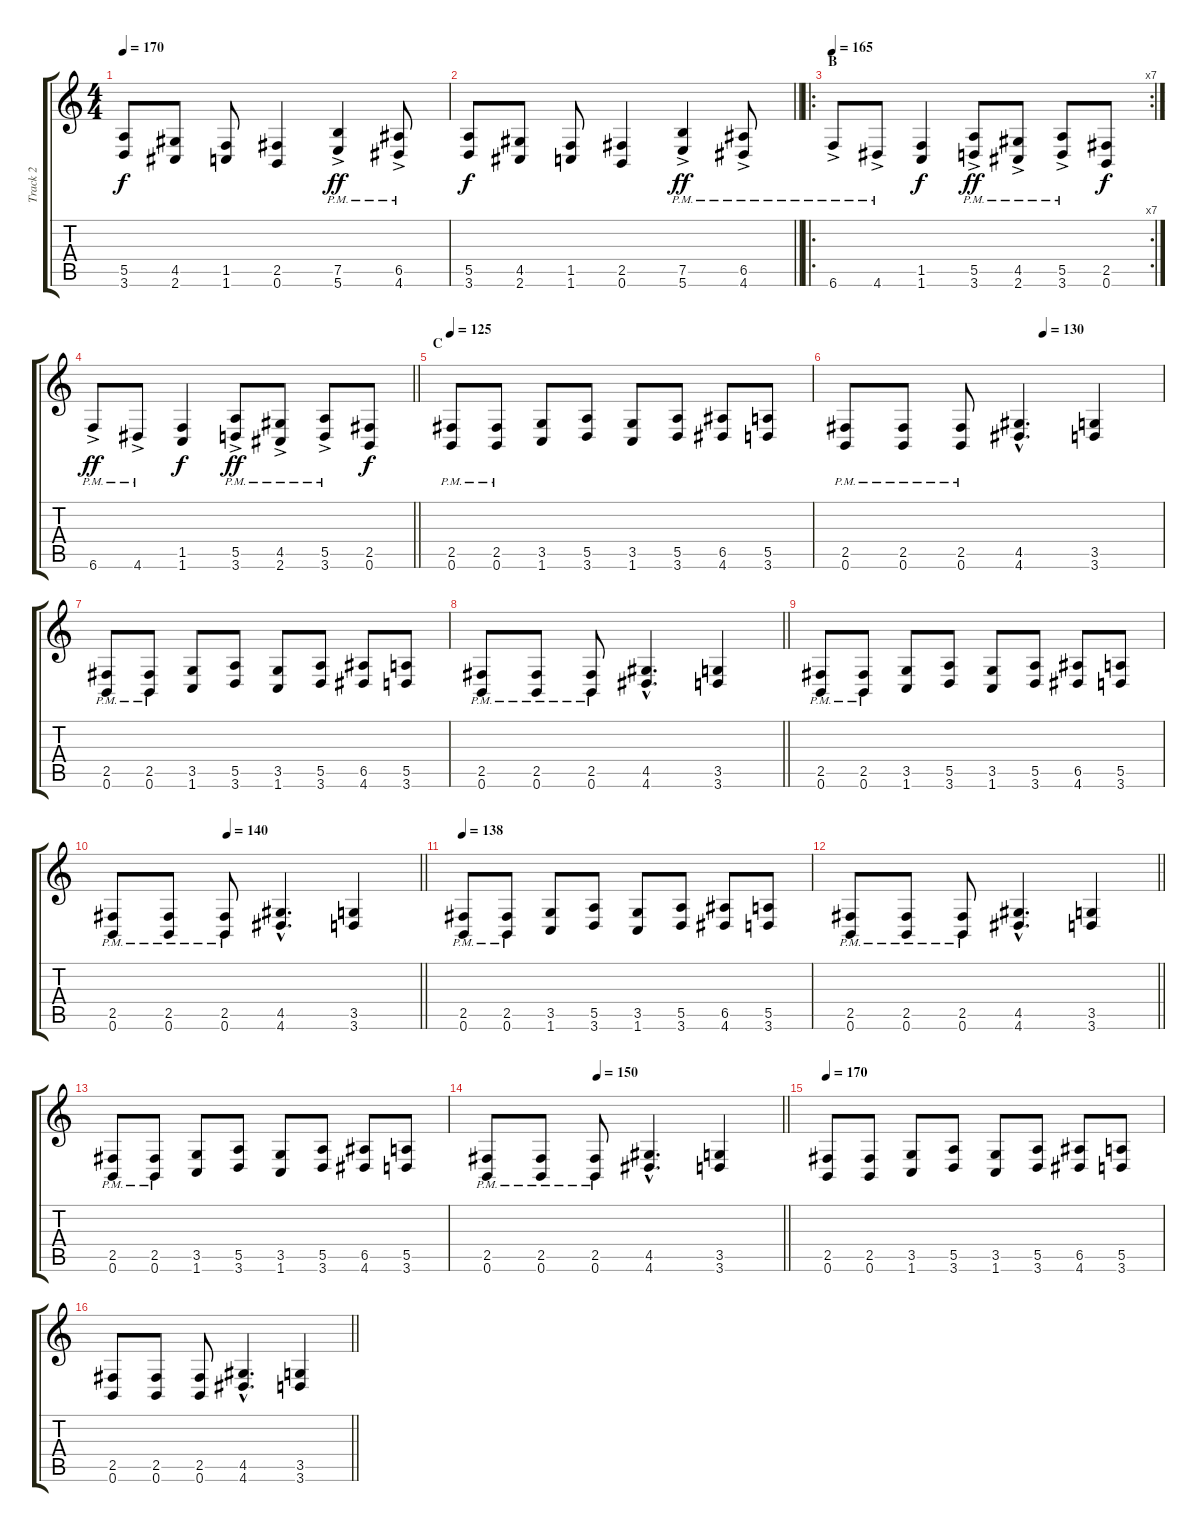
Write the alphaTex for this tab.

\track ("Track 2" "Track 2") {instrument distortionguitar}
\staff {score tabs}
\tuning (B3 Gb3 D3 A2 E2 B1) {hide}
\ts (4 4)
\tempo 170
\clef g2
\ks c
(5.5 3.6).8{dy f} (4.5 2.6).8 (1.5 1.6).8 (2.5 0.6).4 (7.5{pm} 5.6{ac pm}).4{dy ff} (6.5{pm} 4.6{ac pm}).8 |
\barLineRight lightlight
(5.5 3.6).8{dy f} (4.5 2.6).8 (1.5 1.6).8 (2.5 0.6).4 (7.5{pm} 5.6{ac pm}).4{dy ff} (6.5{pm} 4.6{ac pm}).8 |
\ro
\rc 7
\section ("" "B")
\tempo 165
6.6{ac pm}.8 4.6{ac pm}.8 (1.5 1.6).4{dy f} (5.5{pm} 3.6{ac pm}).8{dy ff} (4.5{pm} 2.6{ac pm}).8 (5.5{pm} 3.6{ac pm}).8 (2.5 0.6).8{dy f} |
\barLineRight lightlight
6.6{ac pm}.8{dy ff} 4.6{ac pm}.8 (1.5 1.6).4{dy f} (5.5{pm} 3.6{ac pm}).8{dy ff} (4.5{pm} 2.6{ac pm}).8 (5.5{pm} 3.6{ac pm}).8 (2.5 0.6).8{dy f} |
\section ("" "C")
\tempo 125
(2.5{pm} 0.6{pm}).8 (2.5{pm} 0.6{pm}).8 (3.5 1.6).8 (5.5 3.6).8 (3.5 1.6).8 (5.5 3.6).8 (6.5 4.6).8 (5.5 3.6).8 |
\tempo (130 0.625)
(2.5{pm} 0.6{pm}).8 (2.5{pm} 0.6{pm}).8 (2.5{pm} 0.6{pm}).8 (4.5{hac} 4.6{hac}).4{d} (3.5 3.6).4 |
(2.5{pm} 0.6{pm}).8 (2.5{pm} 0.6{pm}).8 (3.5 1.6).8 (5.5 3.6).8 (3.5 1.6).8 (5.5 3.6).8 (6.5 4.6).8 (5.5 3.6).8 |
\barLineRight lightlight
(2.5{pm} 0.6{pm}).8 (2.5{pm} 0.6{pm}).8 (2.5{pm} 0.6{pm}).8 (4.5{hac} 4.6{hac}).4{d} (3.5 3.6).4 |
(2.5{pm} 0.6{pm}).8 (2.5{pm} 0.6{pm}).8 (3.5 1.6).8 (5.5 3.6).8 (3.5 1.6).8 (5.5 3.6).8 (6.5 4.6).8 (5.5 3.6).8 |
\tempo (140 0.375)
\barLineRight lightlight
(2.5{pm} 0.6{pm}).8 (2.5{pm} 0.6{pm}).8 (2.5{pm} 0.6{pm}).8 (4.5{hac} 4.6{hac}).4{d} (3.5 3.6).4 |
\tempo 138
(2.5{pm} 0.6{pm}).8 (2.5{pm} 0.6{pm}).8 (3.5 1.6).8 (5.5 3.6).8 (3.5 1.6).8 (5.5 3.6).8 (6.5 4.6).8 (5.5 3.6).8 |
\barLineRight lightlight
(2.5{pm} 0.6{pm}).8 (2.5{pm} 0.6{pm}).8 (2.5{pm} 0.6{pm}).8 (4.5{hac} 4.6{hac}).4{d} (3.5 3.6).4 |
(2.5{pm} 0.6{pm}).8 (2.5{pm} 0.6{pm}).8 (3.5 1.6).8 (5.5 3.6).8 (3.5 1.6).8 (5.5 3.6).8 (6.5 4.6).8 (5.5 3.6).8 |
\tempo (150 0.375)
\barLineRight lightlight
(2.5{pm} 0.6{pm}).8 (2.5{pm} 0.6{pm}).8 (2.5{pm} 0.6{pm}).8 (4.5{hac} 4.6{hac}).4{d} (3.5 3.6).4 |
\tempo 170
(2.5 0.6).8 (2.5 0.6).8 (3.5 1.6).8 (5.5 3.6).8 (3.5 1.6).8 (5.5 3.6).8 (6.5 4.6).8 (5.5 3.6).8 |
\barLineRight lightlight
(2.5 0.6).8 (2.5 0.6).8 (2.5 0.6).8 (4.5{hac} 4.6{hac}).4{d} (3.5 3.6).4
